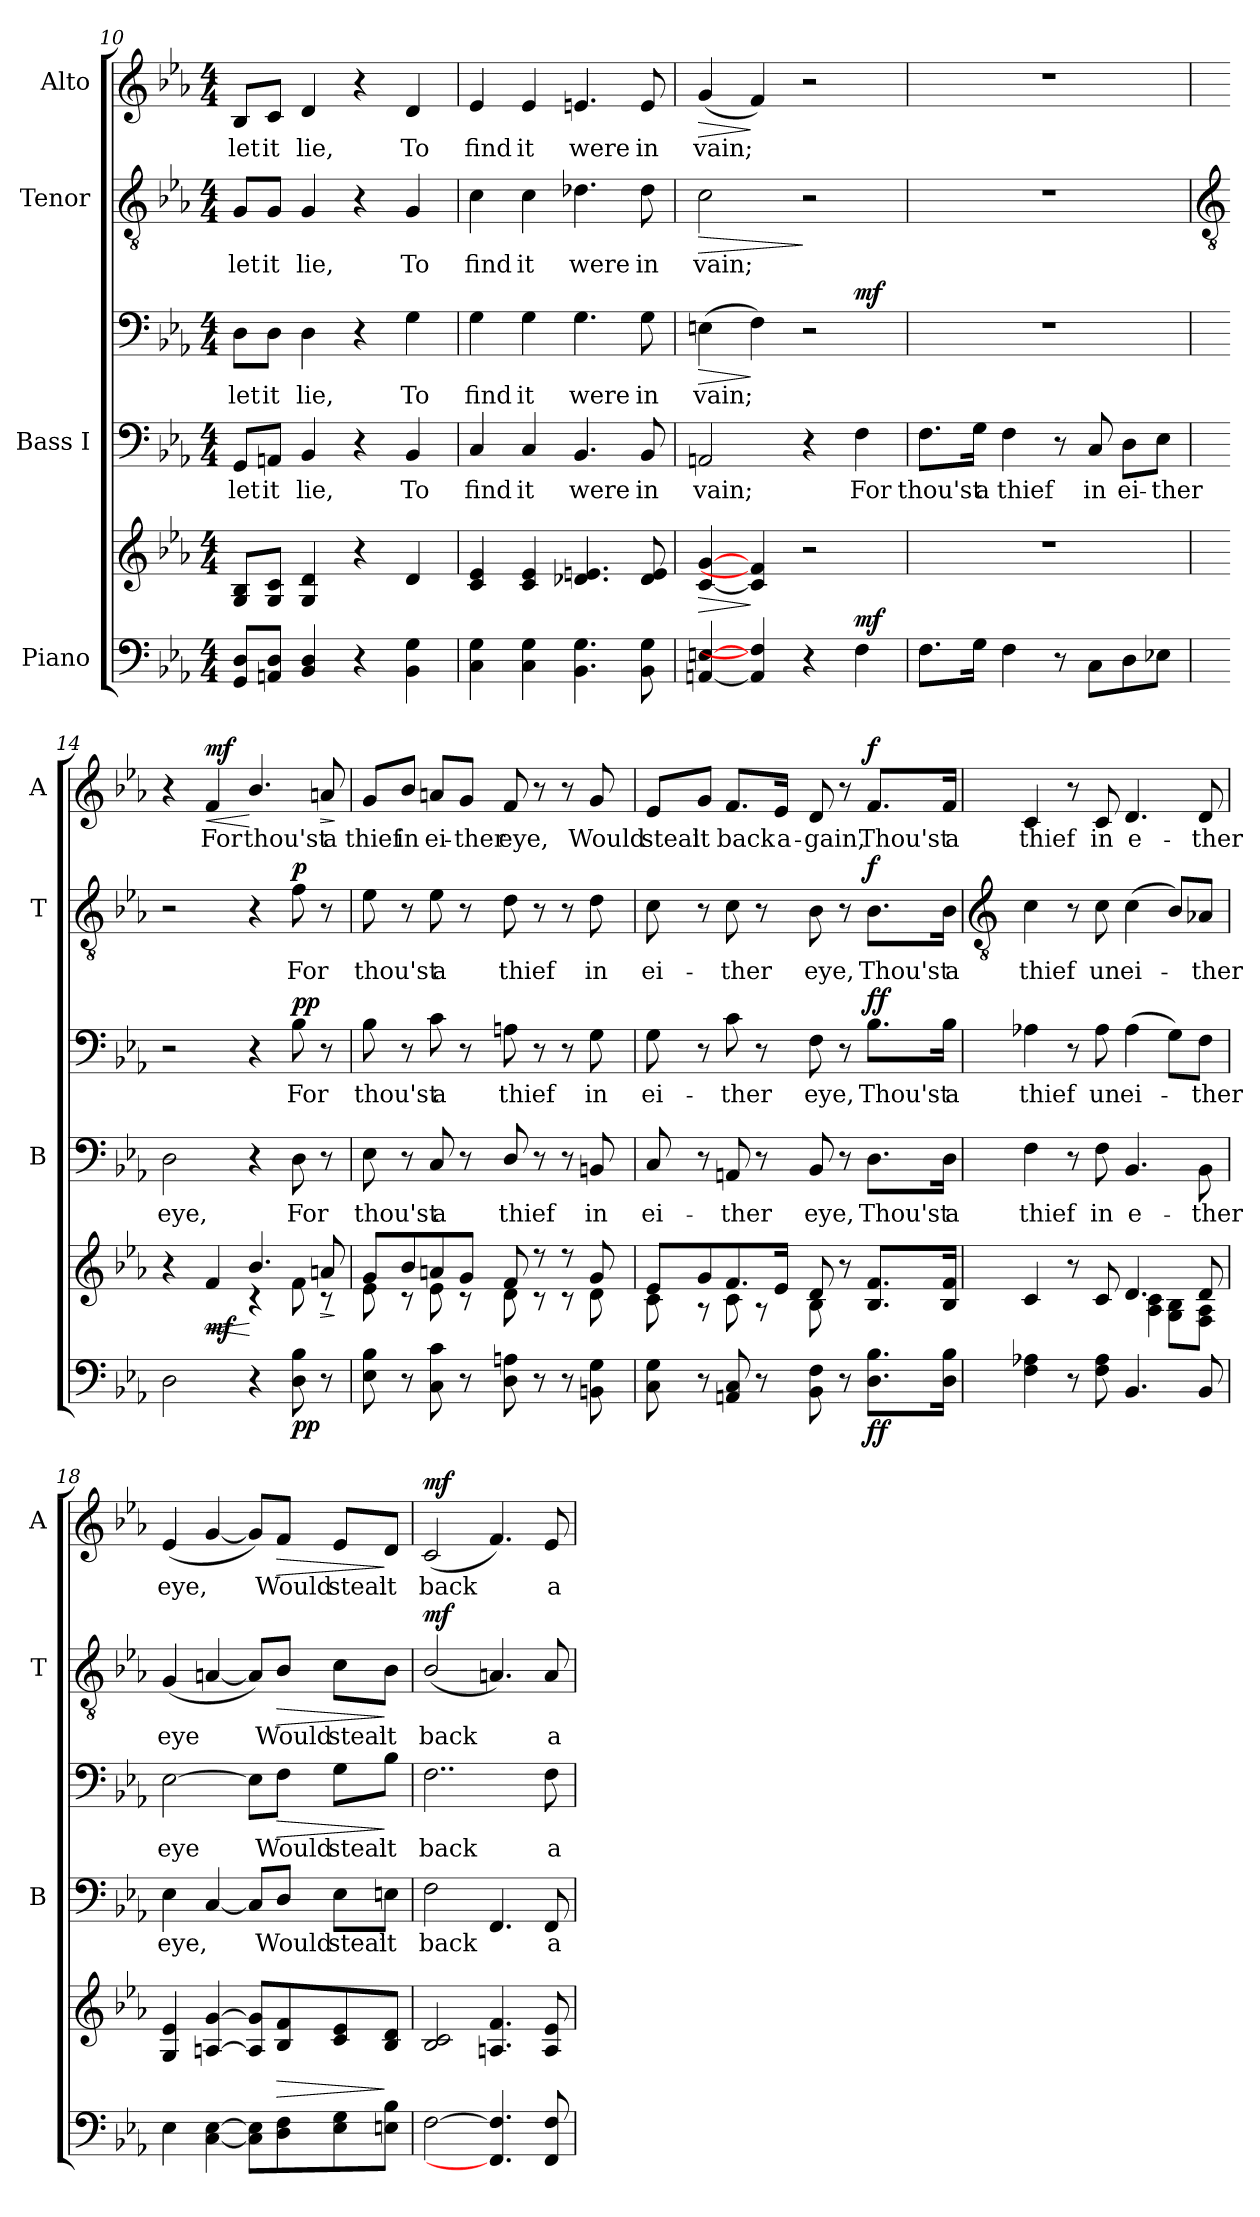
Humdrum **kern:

**kern	**kern	**dynam	**kern	**text	**kern	**text	**dynam	**kern	**text	**dynam	**kern	**text	**dynam
*part4	*part4	*part4	*part3	*part3	*part3	*part3	*part3	*part2	*part2	*part2	*part1	*part1	*part1
*staff6	*staff5	*staff5/6	*staff4	*staff4	*staff3	*staff3	*staff3/4	*staff2	*staff2	*staff2	*staff1	*staff1	*staff1
*I"Piano	*	*	*I"Bass I	*	*	*	*	*I"Tenor	*	*	*I"Alto	*	*
*	*	*	*I'B	*	*	*	*	*I'T	*	*	*I'A	*	*
*clefF4	*clefG2	*	*clefF4	*	*clefF4	*	*	*clefGv2	*	*	*clefG2	*	*
*k[b-e-a-]	*k[b-e-a-]	*	*k[b-e-a-]	*	*k[b-e-a-]	*	*	*k[b-e-a-]	*	*	*k[b-e-a-]	*	*
*E-:	*E-:	*	*E-:	*	*E-:	*	*	*E-:	*	*	*E-:	*	*
*M4/4	*M4/4	*	*M4/4	*	*M4/4	*	*	*M4/4	*	*	*M4/4	*	*
=10	=10	=10	=10	=10	=10	=10	=10	=10	=10	=10	=10	=10	=10
!	!	!	!	!LO:LY:b	!	!LO:LY:b	!	!	!LO:LY:b	!	!	!LO:LY:b	!
8GG 8DL	8G 8B-L	.	8GG/L	let	8D\L	let	.	8G/L	let	.	8B-/L	let	.
!	!	!	!	!LO:LY:b	!	!LO:LY:b	!	!	!LO:LY:b	!	!	!LO:LY:b	!
8AAn 8DJ	8G 8cJ	.	8AAn/J	it	8D\J	it	.	8G/J	it	.	8c/J	it	.
!	!	!	!	!LO:LY:b	!	!LO:LY:b	!	!	!LO:LY:b	!	!	!LO:LY:b	!
4BB- 4D	4G 4d	.	4BB-	lie,	4D	lie,	.	4G	lie,	.	4d	lie,	.
4r	4r	.	4r	.	4r	.	.	4r	.	.	4r	.	.
!	!	!	!	!LO:LY:b	!	!LO:LY:b	!	!	!LO:LY:b	!	!	!LO:LY:b	!
4BB- 4G	4d	.	4BB-	To	4G	To	.	4G	To	.	4d	To	.
=11	=11	=11	=11	=11	=11	=11	=11	=11	=11	=11	=11	=11	=11
!	!	!	!	!LO:LY:b	!	!LO:LY:b	!	!	!LO:LY:b	!	!	!LO:LY:b	!
4C 4G	4c 4e-	.	4C	find	4G	find	.	4c	find	.	4e-	find	.
!	!	!	!	!LO:LY:b	!	!LO:LY:b	!	!	!LO:LY:b	!	!	!LO:LY:b	!
4C 4G	4c 4e-	.	4C	it	4G	it	.	4c	it	.	4e-	it	.
!	!	!	!	!LO:LY:b	!	!LO:LY:b	!	!	!LO:LY:b	!	!	!LO:LY:b	!
4.BB- 4.G	4.d-X 4.en	.	4.BB-	were	4.G	were	.	4.d-X	were	.	4.en	were	.
!	!	!	!	!LO:LY:b	!	!LO:LY:b	!	!	!LO:LY:b	!	!	!LO:LY:b	!
8BB- 8G	8d- 8e	.	8BB-	in	8G	in	.	8d-	in	.	8e	in	.
=12	=12	=12	=12	=12	=12	=12	=12	=12	=12	=12	=12	=12	=12
!	!	!LO:HP:b	!	!LO:LY:b	!	!LO:LY:b	!LO:HP:b	!	!LO:LY:b	!LO:HP:b	!	!LO:LY:b	!LO:HP:b
[4AAn [4En	[4c [4g	>	2AAn	vain;	(>4En	vain;	>	2c	vain;	>	(<4g	vain;	>
4AA] 4F]	4c] 4f]	]	.	.	4F)	.	]	.	.	.	4f)	.	]
4r	2r	.	4r	.	2r	.	.	2r	.	]	2r	.	.
!	!	!LO:DY:a=2	!	!LO:LY:b	!	!	!LO:DY:b=2	!	!	!	!	!	!
4F	.	mf	4F	For	.	.	mf	.	.	.	.	.	.
=13	=13	=13	=13	=13	=13	=13	=13	=13	=13	=13	=13	=13	=13
!	!	!	!	!LO:LY:b	!	!	!	!	!	!	!	!	!
8.FL	1r	.	8.F\L	thou'st	1r	.	.	1r	.	.	1r	.	.
!	!	!	!	!LO:LY:b	!	!	!	!	!	!	!	!	!
16GJ	.	.	16G\Jk	a	.	.	.	.	.	.	.	.	.
!	!	!	!	!LO:LY:b	!	!	!	!	!	!	!	!	!
4F	.	.	4F	thief	.	.	.	.	.	.	.	.	.
8r	.	.	8r	.	.	.	.	.	.	.	.	.	.
!	!	!	!	!LO:LY:b	!	!	!	!	!	!	!	!	!
8CL	.	.	8C	in	.	.	.	.	.	.	.	.	.
!	!	!	!	!LO:LY:b	!	!	!	!	!	!	!	!	!
8D	.	.	8D\L	ei-	.	.	.	.	.	.	.	.	.
!	!	!	!	!LO:LY:b	!	!	!	!	!	!	!	!	!
8E-XJ	.	.	8E-\J	-ther	.	.	.	.	.	.	.	.	.
!!LO:LB:g=z
=14	=14	=14	=14	=14	=14	=14	=14	=14	=14	=14	=14	=14	=14
*	*	*	*	*	*	*	*	*clefGv2	*	*	*	*	*
*	*^	*	*	*	*	*	*	*	*	*	*	*	*
!	!	!	!	!	!LO:LY:b	!	!	!	!	!	!	!	!	!
2D	4r	2ryy	.	2D	eye,	2r	.	.	2r	.	.	4r	.	.
!	!	!	!LO:HP:b	!	!	!	!	!	!	!	!	!	!LO:LY:b	!LO:HP:b
!	!	!	!LO:DY:n=1:b	!	!	!	!	!	!	!	!	!	!	!LO:DY:n=1:b
.	4f	.	< mf	.	.	.	.	.	.	.	.	4f	For	< mf
!	!	!	!	!	!	!	!	!	!	!	!	!	!LO:LY:b	!
4r	4.b-/	4r	[	4r	.	4r	.	.	4r	.	.	4.b-/	thou'st	[
!	!	!	!LO:DY:n=2:b=2	!	!LO:LY:b	!	!LO:LY:b	!	!	!LO:LY:b	!	!	!	!
!	!	!	!LO:DY:n=3:b	!	!	!	!	!LO:DY:b=2	!	!	!	!	!	!
!	!	!	!	!	!	!	!	!LO:DY:n=1:b	!	!	!LO:DY:b	!	!	!
8D 8B-	.	8f\	p p	8D	For	8B-	For	p p	8f	For	p	.	.	.
!	!	!	!LO:HP:b	!	!	!	!	!	!	!	!	!	!LO:LY:b	!LO:HP:b
8r	8an	8r	>	8r	.	8r	.	.	8r	.	.	8an	a	>
*	*v	*v	*	*	*	*	*	*	*	*	*	*	*	*
.	.	]	.	.	.	.	.	.	.	.	.	.	]
=15	=15	=15	=15	=15	=15	=15	=15	=15	=15	=15	=15	=15	=15
*	*^	*	*	*	*	*	*	*	*	*	*	*	*
!	!	!	!	!	!LO:LY:b	!	!LO:LY:b	!	!	!LO:LY:b	!	!	!LO:LY:b	!
8E- 8B-	8gL	8e-\	.	8E-	thou'st	8B-	thou'st	.	8e-	thou'st	.	8g/L	thief	.
!	!	!	!	!	!	!	!	!	!	!	!	!	!LO:LY:b	!
8r	8b-/	8r	.	8r	.	8r	.	.	8r	.	.	8b-/J	in	.
!	!	!	!	!	!LO:LY:b	!	!LO:LY:b	!	!	!LO:LY:b	!	!	!LO:LY:b	!
8C 8c	8an	8e-\	.	8C	a	8c	a	.	8e-	a	.	8an/L	ei-	.
!	!	!	!	!	!	!	!	!	!	!	!	!	!LO:LY:b	!
8r	8gJ	8r	.	8r	.	8r	.	.	8r	.	.	8g/J	-ther	.
!	!	!	!	!	!LO:LY:b	!	!LO:LY:b	!	!	!LO:LY:b	!	!	!LO:LY:b	!
8D\ 8An\	8f	8d\	.	8D/	thief	8An	thief	.	8d	thief	.	8f	eye,	.
8r	8r	8r	.	8r	.	8r	.	.	8r	.	.	8r	.	.
8r	8r	8r	.	8r	.	8r	.	.	8r	.	.	8r	.	.
!	!	!	!	!	!LO:LY:b	!	!LO:LY:b	!	!	!LO:LY:b	!	!	!LO:LY:b	!
8BBn 8G	8g	8d\	.	8BBn	in	8G	in	.	8d	in	.	8g	Would	.
=16	=16	=16	=16	=16	=16	=16	=16	=16	=16	=16	=16	=16	=16	=16
!	!	!	!	!	!LO:LY:b	!	!LO:LY:b	!	!	!LO:LY:b	!	!	!LO:LY:b	!
8C 8G	8e-L	8c\	.	8C	ei-	8G	ei-	.	8c	ei-	.	8e-/L	steal	.
!	!	!	!	!	!	!	!	!	!	!	!	!	!LO:LY:b	!
8r	8g	8r	.	8r	.	8r	.	.	8r	.	.	8g/J	it	.
!	!	!	!	!	!LO:LY:b	!	!LO:LY:b	!	!	!LO:LY:b	!	!	!LO:LY:b	!
8AAn 8C	8.f	8c\	.	8AAn	-ther	8c	-ther	.	8c	-ther	.	8.f/L	back	.
8r	.	8r	.	8r	.	8r	.	.	8r	.	.	.	.	.
!	!	!	!	!	!	!	!	!	!	!	!	!	!LO:LY:b	!
.	16e-J	.	.	.	.	.	.	.	.	.	.	16e-/Jk	a-	.
!	!	!	!	!	!LO:LY:b	!	!LO:LY:b	!	!	!LO:LY:b	!	!	!LO:LY:b	!
8BB- 8F	8d	8B-\	.	8BB-	eye,	8F	eye,	.	8B-	eye,	.	8d	-gain,	.
8r	8r	4ryy	.	8r	.	8r	.	.	8r	.	.	8r	.	.
!	!	!	!LO:DY:b=2	!	!LO:LY:b	!	!LO:LY:b	!	!	!LO:LY:b	!	!	!LO:LY:b	!
!	!	!	!LO:DY:n=1:b	!	!	!	!	!LO:DY:b=2	!	!	!	!	!	!
!	!	!	!	!	!	!	!	!LO:DY:n=1:b	!	!	!LO:DY:b	!	!	!LO:DY:b
8.D 8.B-L	8.B- 8.fL	.	f f	8.D\L	Thou'st	8.B-\L	Thou'st	f f	8.B-\L	Thou'st	f	8.f/L	Thou'st	f
.	.	16ryy	.	.	.	.	.	.	.	.	.	.	.	.
!	!	!	!	!	!LO:LY:b	!	!LO:LY:b	!	!	!LO:LY:b	!	!	!LO:LY:b	!
16D 16B-J	16B- 16fJ	16ryy	.	16D\Jk	a	16B-\Jk	a	.	16B-\Jk	a	.	16f/Jk	a	.
!!LO:LB:g=z
=17	=17	=17	=17	=17	=17	=17	=17	=17	=17	=17	=17	=17	=17	=17
*	*	*	*	*	*	*	*	*	*clefGv2	*	*	*	*	*
!	!	!	!	!	!LO:LY:b	!	!LO:LY:b	!	!	!LO:LY:b	!	!	!LO:LY:b	!
4F 4A-X	4c	2ryy	.	4F	thief	4A-X	thief	.	4c	thief	.	4c	thief	.
8r	8r	.	.	8r	.	8r	.	.	8r	.	.	8r	.	.
!	!	!	!	!	!LO:LY:b	!	!LO:LY:b	!	!	!LO:LY:b	!	!	!LO:LY:b	!
8F 8A-	8c	.	.	8F	in	8A-	un	.	8c	un	.	8c	in	.
!	!	!	!	!	!LO:LY:b	!	!LO:LY:b	!	!	!LO:LY:b	!	!	!LO:LY:b	!
4.BB-	4.d	4A-\ 4c\	.	4.BB-	e-	(>4A-	ei-	.	(<4c	ei-	.	4.d	e-	.
.	.	8G\ 8B-\L	.	.	.	8G\L)	.	.	8B-/L)	.	.	.	.	.
!	!	!	!	!	!LO:LY:b	!	!LO:LY:b	!	!	!LO:LY:b	!	!	!LO:LY:b	!
8BB-/	8d	8F\ 8A-\J	.	8BB-\	-ther	8F\J	ther	.	8A-X/J	ther	.	8d	-ther	.
=18	=18	=18	=18	=18	=18	=18	=18	=18	=18	=18	=18	=18	=18	=18
!	!	!	!	!	!LO:LY:b	!	!LO:LY:b	!	!	!LO:LY:b	!	!	!LO:LY:b	!
4E-	4G 4e-	1ryy	.	4E-	eye,	[2E-	eye	.	(<4G	eye	.	(<4e-	eye,	.
[4C [4E-	[4An [4g	.	.	[4C	.	.	.	.	[4An	.	.	[4g	.	.
8C] 8E-]L	8A] 8g]L	.	.	8C/L]	.	8E-\L]	.	.	8A/L])	.	.	8g/L])	.	.
!	!	!	!LO:HP:b	!	!LO:LY:b	!	!LO:LY:b	!LO:HP:b	!	!LO:LY:b	!LO:HP:b	!	!LO:LY:b	!LO:HP:b
8D 8F	8B- 8f	.	>	8D/J	Would	8F\J	Would	>	8B-/J	Would	>	8f/J	Would	>
!	!	!	!	!	!LO:LY:b	!	!LO:LY:b	!	!	!LO:LY:b	!	!	!LO:LY:b	!
8E- 8G	8c 8e-	.	.	8E-\L	steal	8G\L	steal	.	8c\L	steal	.	8e-/L	steal	.
!	!	!	!	!	!LO:LY:b	!	!LO:LY:b	!	!	!LO:LY:b	!	!	!LO:LY:b	!
8En 8B-J	8B- 8dJ	.	]	8En\J	it	8B-\J	it	]	8B-\J	it	]	8d/J	it	]
=19	=19	=19	=19	=19	=19	=19	=19	=19	=19	=19	=19	=19	=19	=19
!	!	!	!LO:DY:b=2	!	!LO:LY:b	!	!LO:LY:b	!	!	!LO:LY:b	!	!	!LO:LY:b	!
!	!	!	!LO:DY:n=1:b	!	!	!	!	!LO:DY:b=2	!	!	!	!	!	!
!	!	!	!	!	!	!	!	!LO:DY:n=1:b	!	!	!LO:DY:b	!	!	!LO:DY:b
[2F	2B- 2c	1ryy	mf mf	2F	-back	2..F\	back	mf mf	(<2B-/	back	mf	(<2c	back	mf
4.FF] 4.F]	4.An 4.f	.	.	4.FF	.	.	.	.	4.An)	.	.	4.f)	.	.
!	!	!	!	!	!LO:LY:b	!	!LO:LY:b	!	!	!LO:LY:b	!	!	!LO:LY:b	!
8FF 8F	8A 8e-	.	.	8FF	a-	8F	a-	.	8A	a-	.	8e-	a-	.
*	*v	*v	*	*	*	*	*	*	*	*	*	*	*	*
=	=	=	=	=	=	=	=	=	=	=	=	=	=
*-	*-	*-	*-	*-	*-	*-	*-	*-	*-	*-	*-	*-	*-
